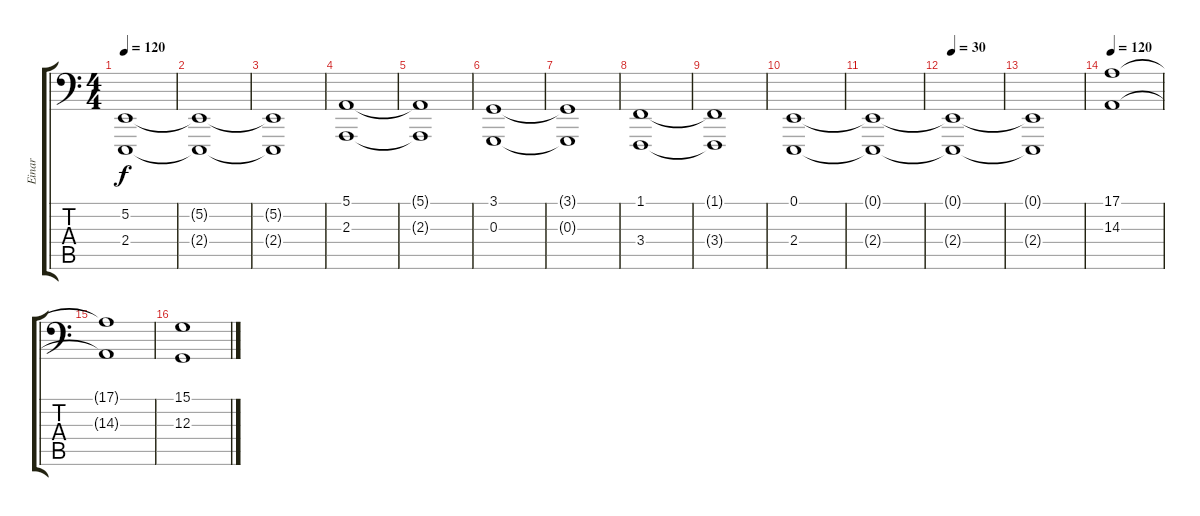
\track ("Einar" "Einar") {instrument stringensemble1}
\staff {score tabs}
\tuning (E2 B1 G1 D1 A0 E0) {hide}
\ts (4 4)
\tempo 120
\clef f4
\ks c
(5.2{t} 2.4{t}).1{dy f} |
(5.2{t} 2.4{t}).1 |
(5.2{t} 2.4{t}).1 |
(5.1 2.3).1 |
(5.1{t} 2.3{t}).1 |
(3.1 0.3).1 |
(3.1{t} 0.3{t}).1 |
(1.1 3.4).1 |
(1.1{t} 3.4{t}).1 |
(0.1 2.4).1 |
(0.1{t} 2.4{t}).1 |
\tempo 30
(0.1{t} 2.4{t}).1 |
(0.1{t} 2.4{t}).1 |
\tempo 120
(17.1 14.3).1 |
(17.1{t} 14.3{t}).1 |
(15.1 12.3).1
